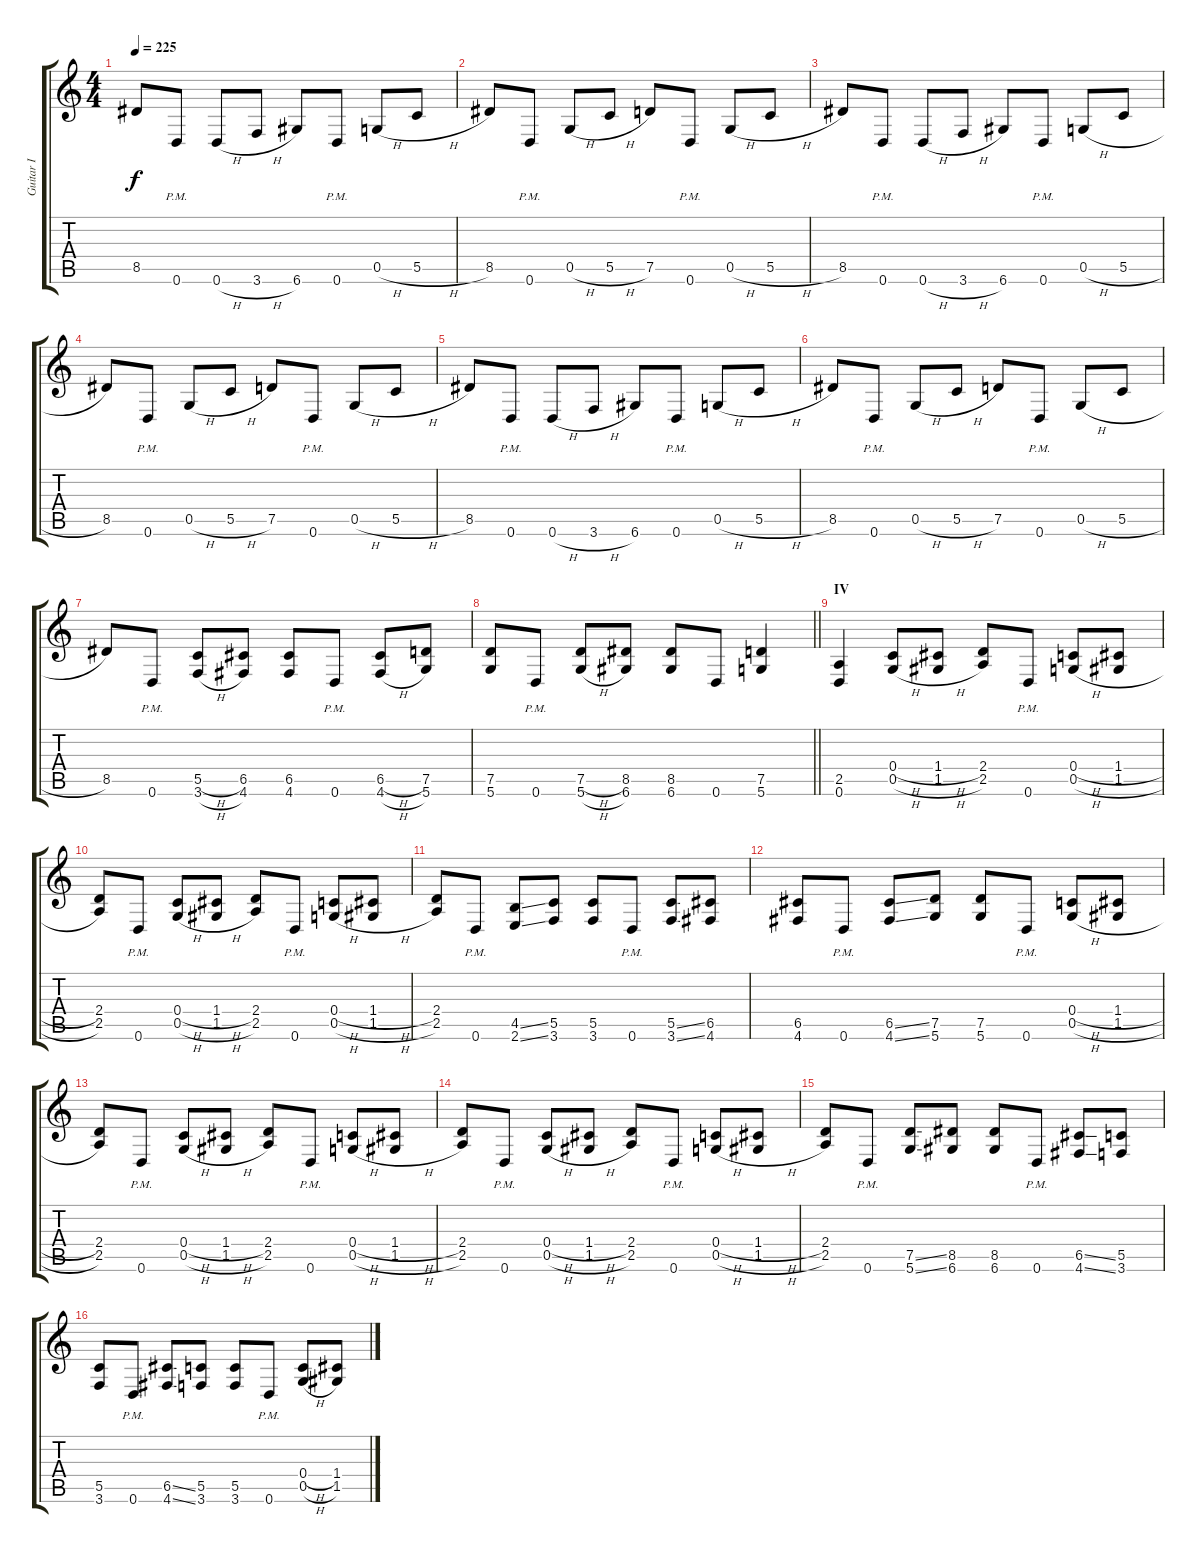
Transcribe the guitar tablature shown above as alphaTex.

\track ("Guitar I" "Guitar I") {instrument distortionguitar}
\staff {score tabs}
\tuning (D4 A3 F3 C3 G2 D2) {hide}
\ts (4 4)
\tempo 225
\clef g2
\ks c
8.5.8{dy f} 0.6{pm}.8 0.6{h}.8 3.6{h}.8 6.6.8 0.6{pm}.8 0.5{h}.8 5.5{h}.8 |
8.5.8 0.6{pm}.8 0.5{h}.8 5.5{h}.8 7.5.8 0.6{pm}.8 0.5{h}.8 5.5{h}.8 |
8.5.8 0.6{pm}.8 0.6{h}.8 3.6{h}.8 6.6.8 0.6{pm}.8 0.5{h}.8 5.5{h}.8 |
8.5.8 0.6{pm}.8 0.5{h}.8 5.5{h}.8 7.5.8 0.6{pm}.8 0.5{h}.8 5.5{h}.8 |
8.5.8 0.6{pm}.8 0.6{h}.8 3.6{h}.8 6.6.8 0.6{pm}.8 0.5{h}.8 5.5{h}.8 |
8.5.8 0.6{pm}.8 0.5{h}.8 5.5{h}.8 7.5.8 0.6{pm}.8 0.5{h}.8 5.5{h}.8 |
8.5.8 0.6{pm}.8 (5.5{h} 3.6{h}).8 (6.5 4.6).8 (6.5 4.6).8 0.6{pm}.8 (6.5{h} 4.6{h}).8 (7.5 5.6).8 |
\barLineRight lightlight
(7.5 5.6).8 0.6{pm}.8 (7.5{h} 5.6{h}).8 (8.5 6.6).8 (8.5 6.6).8 0.6.8 (7.5 5.6).4 |
\section ("" "IV")
(2.5 0.6).4 (0.4{h} 0.5{h}).8 (1.4{h} 1.5{h}).8 (2.4 2.5).8 0.6{pm}.8 (0.4{h} 0.5{h}).8 (1.4{h} 1.5{h}).8 |
(2.4 2.5).8 0.6{pm}.8 (0.4{h} 0.5{h}).8 (1.4{h} 1.5{h}).8 (2.4 2.5).8 0.6{pm}.8 (0.4{h} 0.5{h}).8 (1.4{h} 1.5{h}).8 |
(2.4 2.5).8 0.6{pm}.8 (4.5{ss} 2.6{ss}).8 (5.5 3.6).8 (5.5 3.6).8 0.6{pm}.8 (5.5{ss} 3.6{ss}).8 (6.5 4.6).8 |
(6.5 4.6).8 0.6{pm}.8 (6.5{ss} 4.6{ss}).8 (7.5 5.6).8 (7.5 5.6).8 0.6{pm}.8 (0.4{h} 0.5{h}).8 (1.4{h} 1.5{h}).8 |
(2.4 2.5).8 0.6{pm}.8 (0.4{h} 0.5{h}).8 (1.4{h} 1.5{h}).8 (2.4 2.5).8 0.6{pm}.8 (0.4{h} 0.5{h}).8 (1.4{h} 1.5{h}).8 |
(2.4 2.5).8 0.6{pm}.8 (0.4{h} 0.5{h}).8 (1.4{h} 1.5{h}).8 (2.4 2.5).8 0.6{pm}.8 (0.4{h} 0.5{h}).8 (1.4{h} 1.5{h}).8 |
(2.4 2.5).8 0.6{pm}.8 (7.5{ss} 5.6{ss}).8 (8.5 6.6).8 (8.5 6.6).8 0.6{pm}.8 (6.5{ss} 4.6{ss}).8 (5.5 3.6).8 |
(5.5 3.6).8 0.6{pm}.8 (6.5{ss} 4.6{ss}).8 (5.5 3.6).8 (5.5 3.6).8 0.6{pm}.8 (0.4{h} 0.5{h}).8 (1.4{h} 1.5{h}).8
